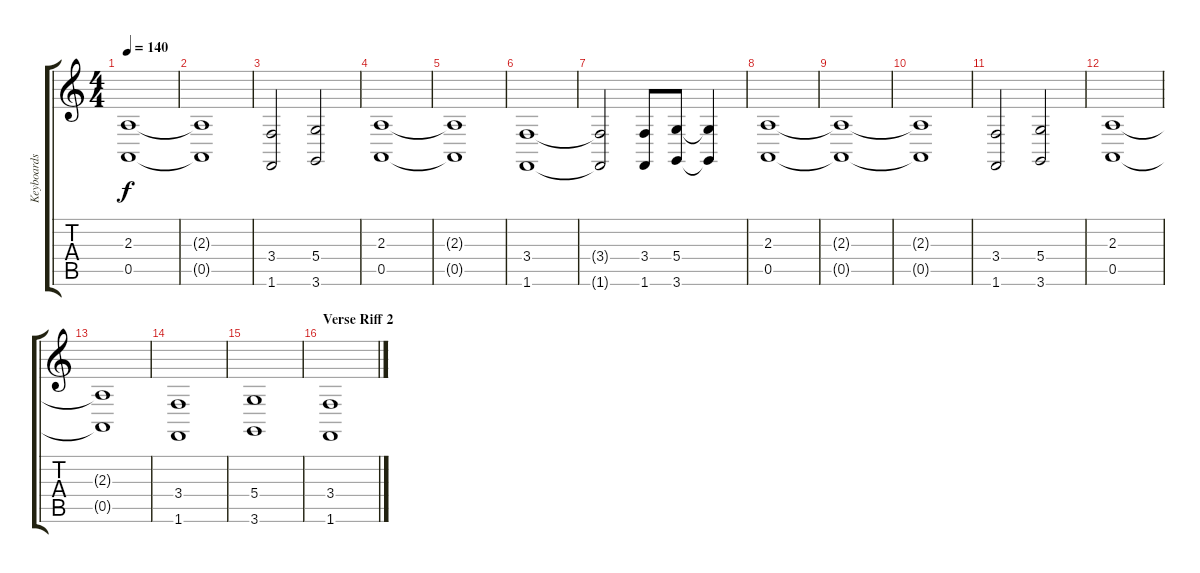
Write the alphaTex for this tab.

\track ("Keyboards 1" "Keyboards ") {instrument stringensemble1}
\staff {score tabs}
\tuning (E4 B3 G3 D3 A2 E2) {hide}
\ts (4 4)
\tempo 140
\clef g2
\ks c
(2.3{t} 0.5{t}).1{dy f} |
(2.3{t} 0.5{t}).1 |
(3.4 1.6).2 (5.4 3.6).2 |
(2.3 0.5).1 |
(2.3{t} 0.5{t}).1 |
(3.4 1.6).1 |
(3.4{t} 1.6{t}).2 (3.4 1.6).8 (5.4 3.6).8 (5.4{t} 3.6{t}).4 |
(2.3 0.5).1 |
(2.3{t} 0.5{t}).1 |
(2.3{t} 0.5{t}).1 |
(3.4 1.6).2 (5.4 3.6).2 |
(2.3 0.5).1 |
(2.3{t} 0.5{t}).1 |
(3.4 1.6).1 |
(5.4 3.6).1 |
\section ("" "Verse Riff 2")
(3.4 1.6).1
